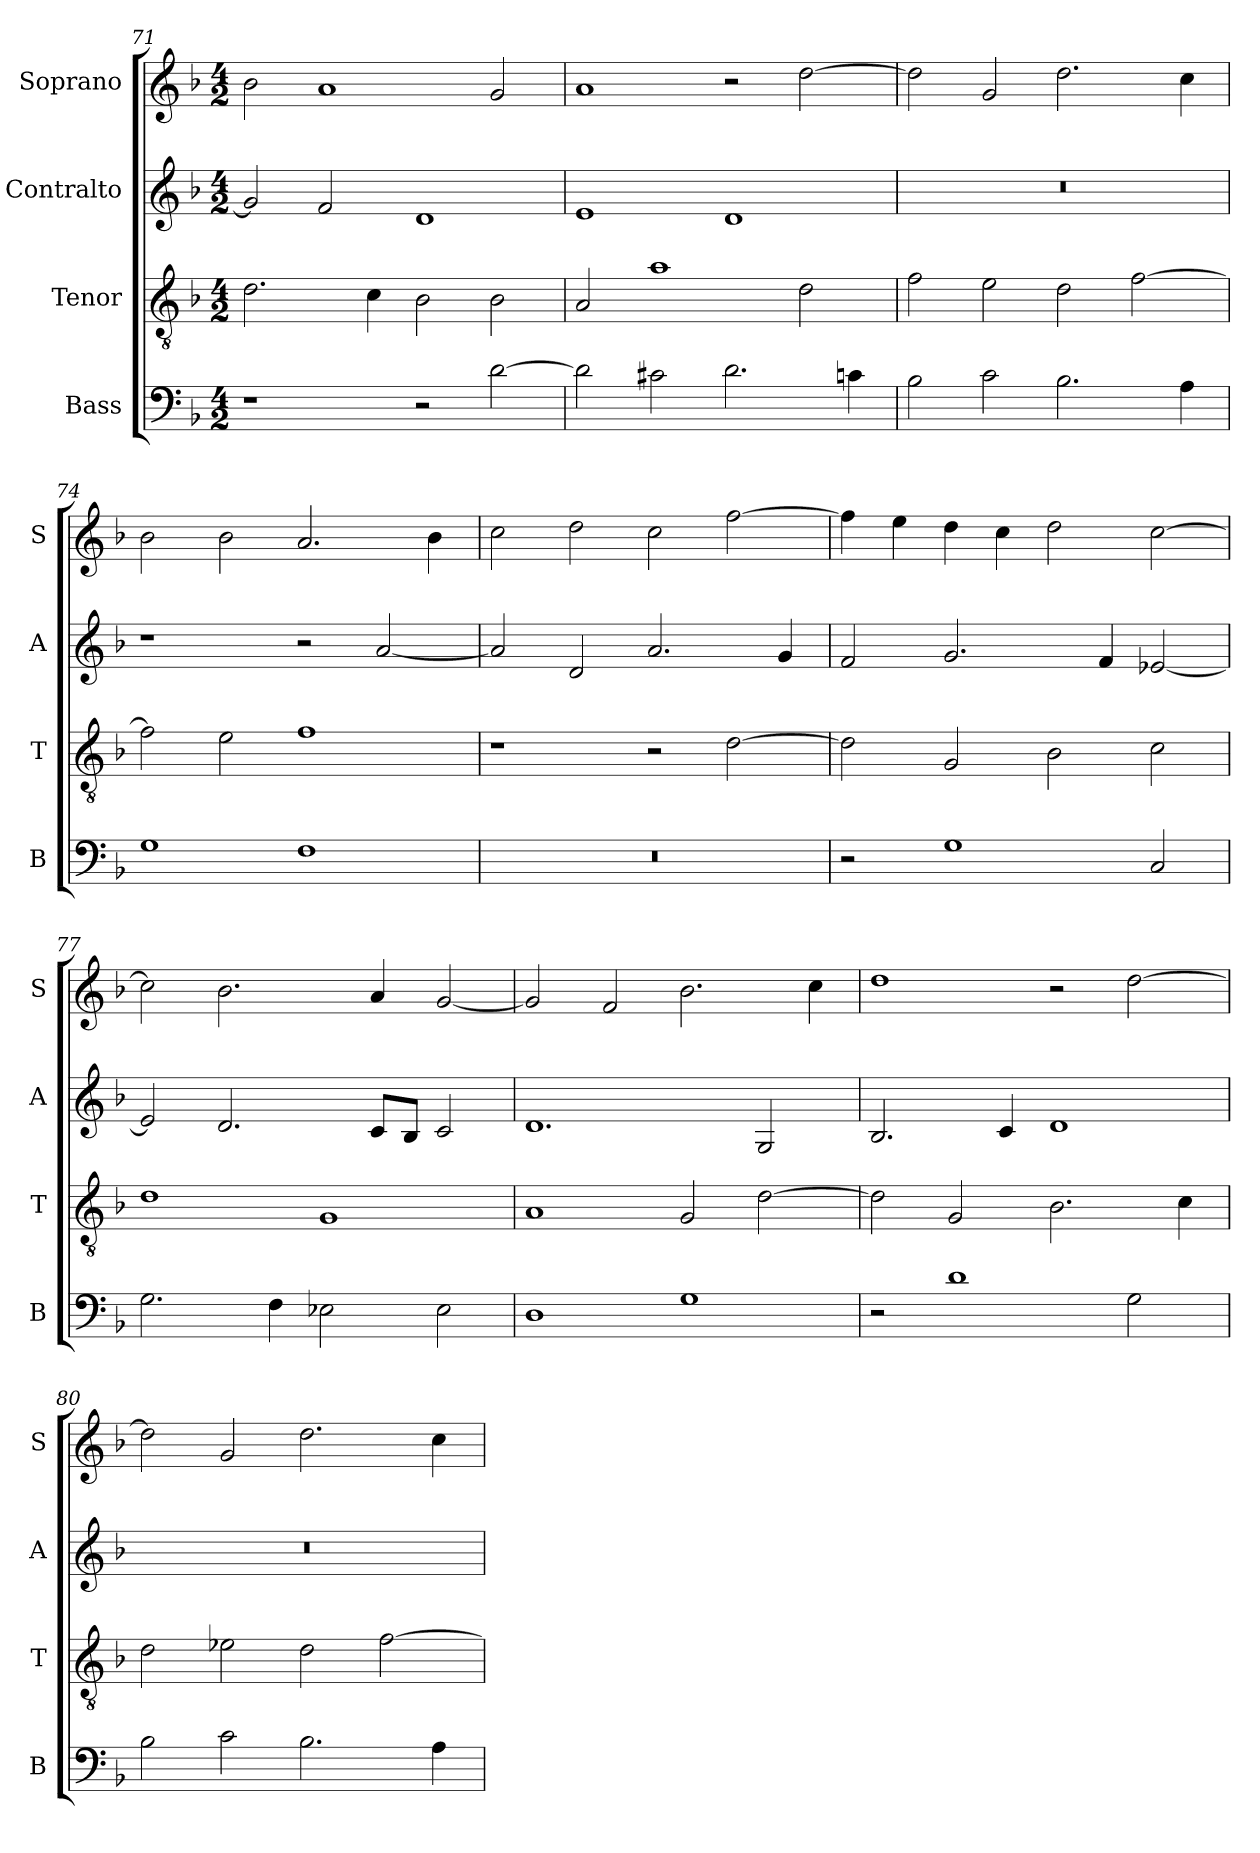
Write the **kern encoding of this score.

**kern	**kern	**kern	**kern
*part4	*part3	*part2	*part1
*staff4	*staff3	*staff2	*staff1
*I"Bass	*I"Tenor	*I"Contralto	*I"Soprano
*I'B	*I'T	*I'A	*I'S
*clefF4	*clefGv2	*clefG2	*clefG2
*k[b-]	*k[b-]	*k[b-]	*k[b-]
*G:dor	*G:dor	*G:dor	*G:dor
*M4/2	*M4/2	*M4/2	*M4/2
=71	=71	=71	=71
1r	2.d	2g]	2b-
.	.	2f	1a
.	4c	.	.
2r	2B-	1d	.
[2d	2B-	.	2g
=72	=72	=72	=72
2d]	2A	1e	1a
2c#X	1a	.	.
2.d	.	1d	2r
.	2d	.	[2dd
4cn	.	.	.
=73	=73	=73	=73
2B-	2f	0r	2dd]
2c	2e	.	2g
2.B-	2d	.	2.dd
.	[2f	.	.
4A	.	.	4cc
=74	=74	=74	=74
1G	2f]	1r	2b-
.	2e	.	2b-
1F	1f	2r	2.a
.	.	[2a	.
.	.	.	4b-
=75	=75	=75	=75
0r	1r	2a]	2cc
.	.	2d	2dd
.	2r	2.a	2cc
.	[2d	.	[2ff
.	.	4g	.
=76	=76	=76	=76
2r	2d]	2f	4ff]
.	.	.	4ee
1G	2G	2.g	4dd
.	.	.	4cc
.	2B-	.	2dd
.	.	4f	.
2C	2c	[2e-X	[2cc
=77	=77	=77	=77
2.G	1d	2e-]	2cc]
.	.	2.d	2.b-
4F	.	.	.
2E-X	1G	.	.
.	.	8c/L	4a
.	.	8B-/J	.
2E-	.	2c	[2g
=78	=78	=78	=78
1D	1A	1.d	2g]
.	.	.	2f
1G	2G	.	2.b-
.	[2d	2G	.
.	.	.	4cc
=79	=79	=79	=79
2r	2d]	2.B-	1dd
1d	2G	.	.
.	.	4c	.
.	2.B-	1d	2r
2G	.	.	[2dd
.	4c	.	.
=80	=80	=80	=80
2B-	2d	0r	2dd]
2c	2e-X	.	2g
2.B-	2d	.	2.dd
.	[2f	.	.
4A	.	.	4cc
=	=	=	=
*-	*-	*-	*-
